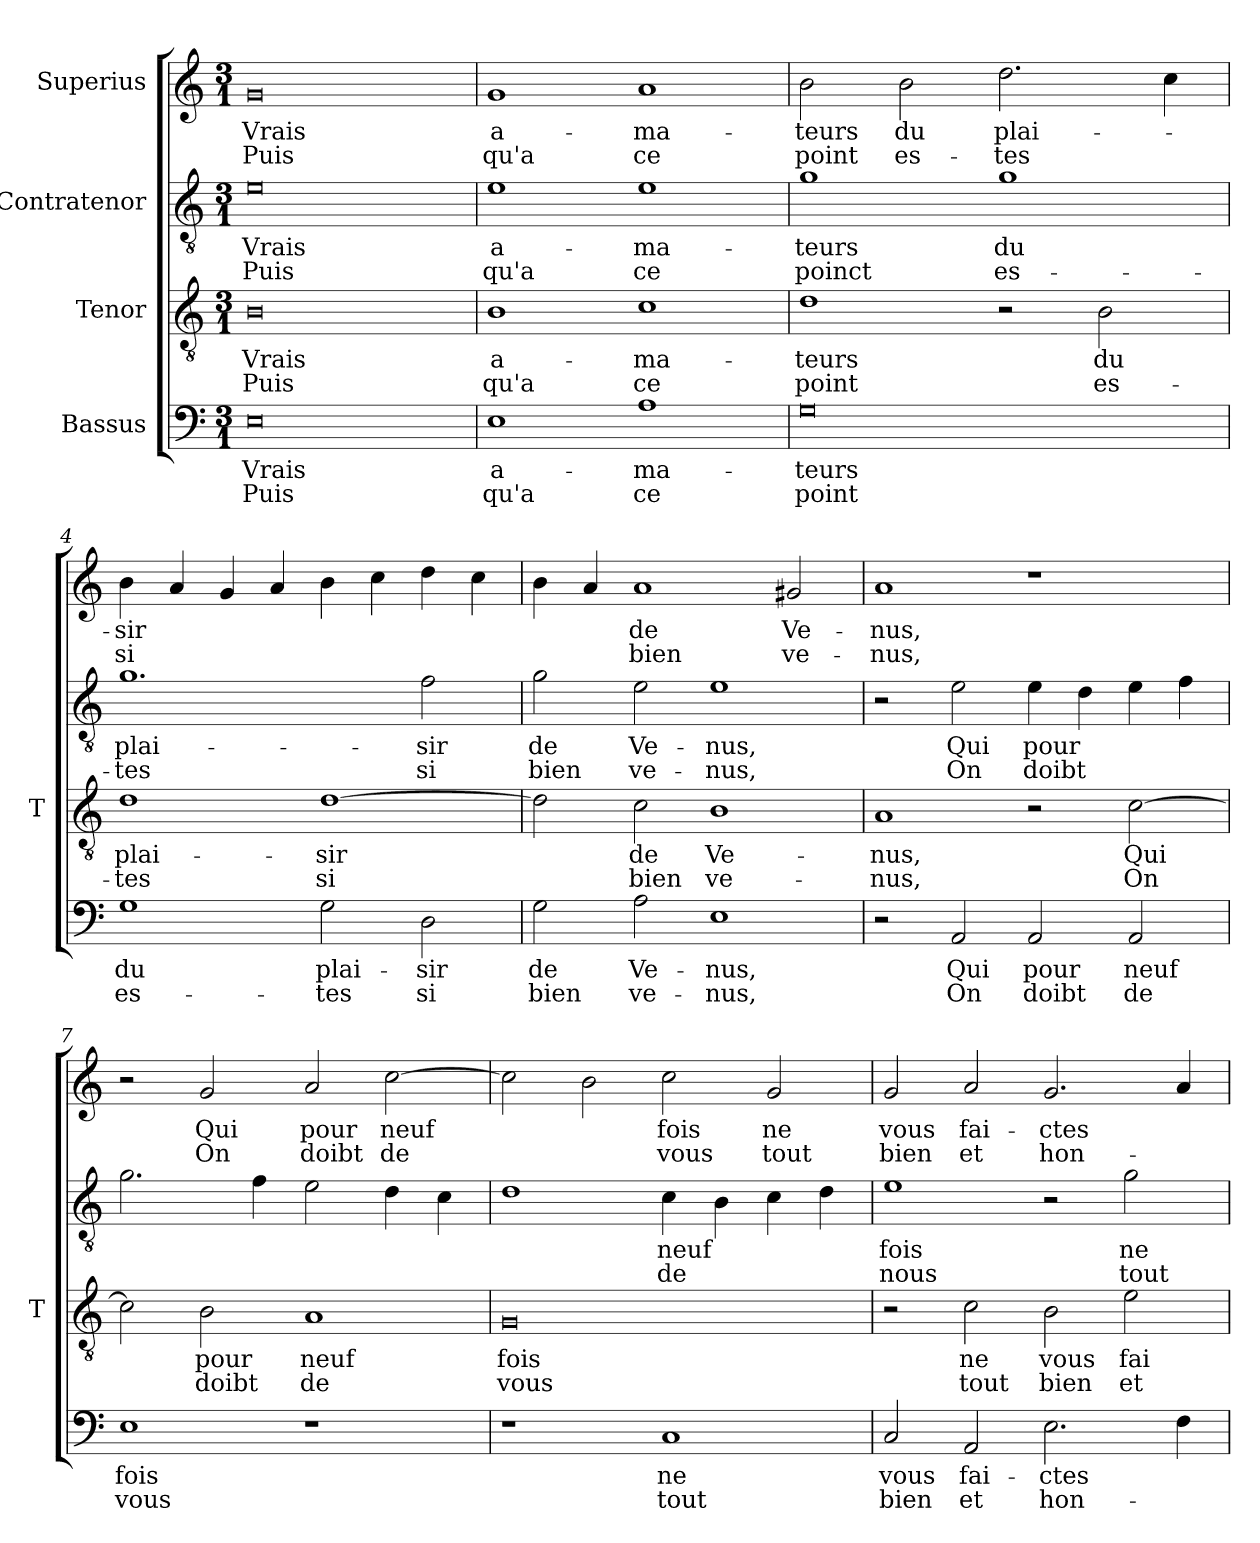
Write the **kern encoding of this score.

**kern	**text	**text	**kern	**text	**text	**kern	**text	**text	**kern	**text	**text
*part4	*part4	*part4	*part3	*part3	*part3	*part2	*part2	*part2	*part1	*part1	*part1
*staff4	*staff4	*staff4	*staff3	*staff3	*staff3	*staff2	*staff2	*staff2	*staff1	*staff1	*staff1
*I"Bassus	*	*	*I"Tenor	*	*	*I"Contratenor	*	*	*I"Superius	*	*
*	*	*	*I'T	*	*	*	*	*	*	*	*
*clefF4	*	*	*clefGv2	*	*	*clefGv2	*	*	*clefG2	*	*
*k[]	*	*	*k[]	*	*	*k[]	*	*	*k[]	*	*
*C:	*	*	*C:	*	*	*C:	*	*	*C:	*	*
*M3/1	*	*	*M3/1	*	*	*M3/1	*	*	*M3/1	*	*
=1	=1	=1	=1	=1	=1	=1	=1	=1	=1	=1	=1
0E	-Vrais	-Puis	0B	-Vrais	-Puis	0e	-Vrais	-Puis	0g	-Vrais	-Puis
=2	=2	=2	=2	=2	=2	=2	=2	=2	=2	=2	=2
1E	a-	-qu'a	1B	a-	-qu'a	1e	a-	-qu'a	1g	a-	-qu'a
1A	ma-	-ce	1c	ma-	-ce	1e	ma-	-ce	1a	ma-	-ce
=3	=3	=3	=3	=3	=3	=3	=3	=3	=3	=3	=3
0G	-teurs	-point	1d	-teurs	-point	1g	-teurs	-poinct	2b	-teurs	-point
.	.	.	.	.	.	.	.	.	2b	-du	es-
.	.	.	2r	.	.	1g	-du	es-	2.dd	plai-	-tes
.	.	.	2B	-du	es-	.	.	.	.	.	.
.	.	.	.	.	.	.	.	.	4cc	.	.
=4	=4	=4	=4	=4	=4	=4	=4	=4	=4	=4	=4
1G	-du	es-	1d	plai-	-tes	1.g	plai-	-tes	4b	-sir	-si
.	.	.	.	.	.	.	.	.	4a	.	.
.	.	.	.	.	.	.	.	.	4g	.	.
.	.	.	.	.	.	.	.	.	4a	.	.
2G	plai-	-tes	[1d	-sir	-si	.	.	.	4b	.	.
.	.	.	.	.	.	.	.	.	4cc	.	.
2D	-sir	-si	.	.	.	2f	-sir	-si	4dd	.	.
.	.	.	.	.	.	.	.	.	4cc	.	.
!!LO:LB:g=z
=5	=5	=5	=5	=5	=5	=5	=5	=5	=5	=5	=5
2G	-de	-bien	2d]	.	.	2g	-de	-bien	4b	.	.
.	.	.	.	.	.	.	.	.	4a	.	.
2A	Ve-	ve-	2c	-de	-bien	2e	Ve-	ve-	1a	-de	-bien
1E	-nus,	-nus,	1B	Ve-	ve-	1e	-nus,	-nus,	.	.	.
.	.	.	.	.	.	.	.	.	2g#X	Ve-	ve-
=6	=6	=6	=6	=6	=6	=6	=6	=6	=6	=6	=6
2r	.	.	1A	-nus,	-nus,	2r	.	.	1a	-nus,	-nus,
2AA	-Qui	-On	.	.	.	2e	-Qui	-On	.	.	.
2AA	-pour	-doibt	2r	.	.	4e	-pour	-doibt	1r	.	.
.	.	.	.	.	.	4d	.	.	.	.	.
2AA	-neuf	-de	[2c	-Qui	-On	4e	.	.	.	.	.
.	.	.	.	.	.	4f	.	.	.	.	.
=7	=7	=7	=7	=7	=7	=7	=7	=7	=7	=7	=7
1E	-fois	-vous	2c]	.	.	2.g	.	.	2r	.	.
.	.	.	2B	-pour	-doibt	.	.	.	2g	-Qui	-On
.	.	.	.	.	.	4f	.	.	.	.	.
1r	.	.	1A	-neuf	-de	2e	.	.	2a	-pour	-doibt
.	.	.	.	.	.	4d	.	.	[2cc	-neuf	-de
.	.	.	.	.	.	4c	.	.	.	.	.
=8	=8	=8	=8	=8	=8	=8	=8	=8	=8	=8	=8
1r	.	.	0G	-fois	-vous	1d	.	.	2cc]	.	.
.	.	.	.	.	.	.	.	.	2b	.	.
1C	-ne	-tout	.	.	.	4c	-neuf	-de	2cc	-fois	-vous
.	.	.	.	.	.	4B	.	.	.	.	.
.	.	.	.	.	.	4c	.	.	2g	-ne	-tout
.	.	.	.	.	.	4d	.	.	.	.	.
!!LO:LB:g=z
=9	=9	=9	=9	=9	=9	=9	=9	=9	=9	=9	=9
2C	-vous	-bien	2r	.	.	1e	-fois	-nous	2g	-vous	-bien
2AA	fai-	-et	2c	-ne	-tout	.	.	.	2a	fai-	-et
2.E	-ctes	hon-	2B	-vous	-bien	2r	.	.	2.g	-ctes	hon-
.	.	.	2e	fai-	-et	2g	-ne	-tout	.	.	.
4F	.	.	.	.	.	.	.	.	4a	.	.
=	=	=	=	=	=	=	=	=	=	=	=
*-	*-	*-	*-	*-	*-	*-	*-	*-	*-	*-	*-
